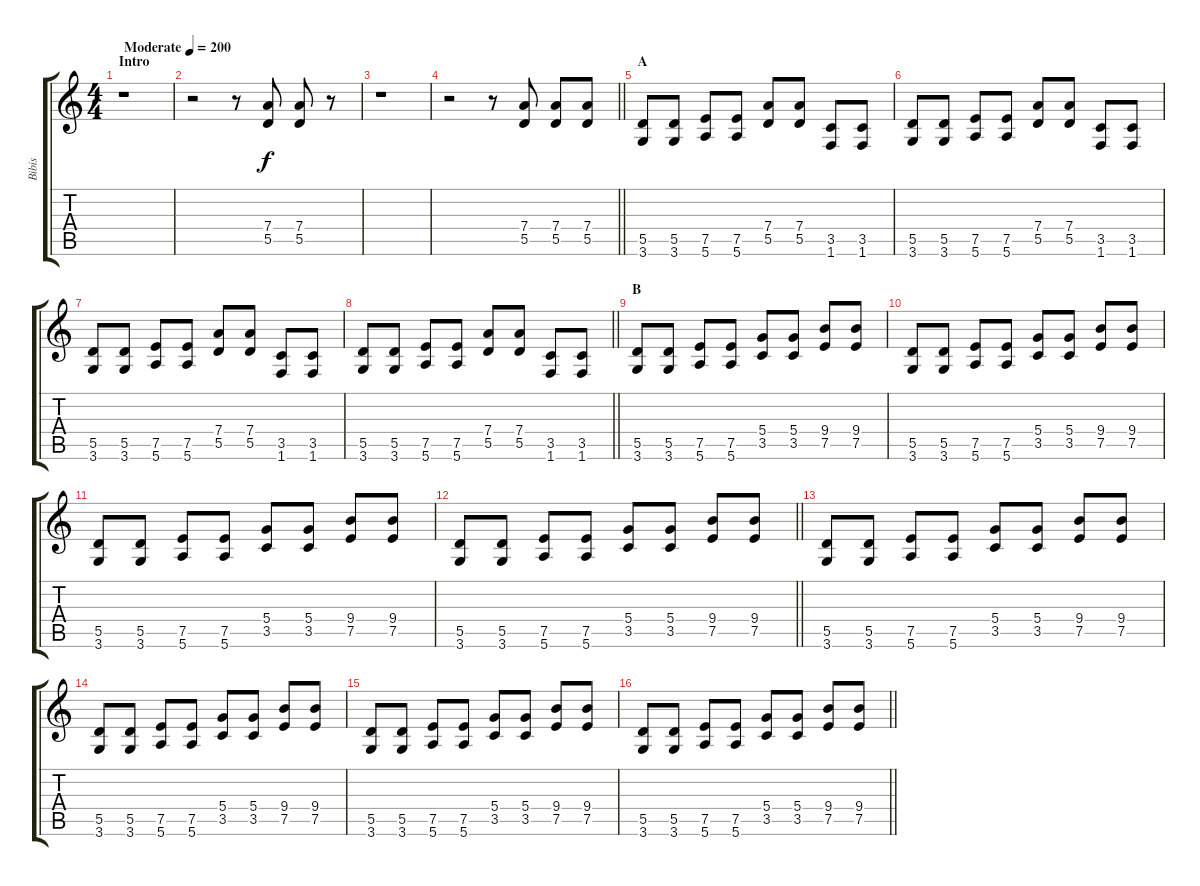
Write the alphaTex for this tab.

\track ("Bibis" "Bibis") {instrument overdrivenguitar}
\staff {score tabs}
\tuning (E4 B3 G3 D3 A2 E2) {hide}
\ts (4 4)
\section ("" "Intro")
\tempo (200 "Moderate")
\clef g2
\ks c
r.1{dy f instrument overdrivenguitar} |
r.2 r.8 (7.4 5.5).8 (7.4 5.5).8 r.8 |
r.1 |
\barLineRight lightlight
r.2 r.8 (7.4 5.5).8 (7.4 5.5).8 (7.4 5.5).8 |
\section ("" "A")
(5.5 3.6).8 (5.5 3.6).8 (7.5 5.6).8 (7.5 5.6).8 (7.4 5.5).8 (7.4 5.5).8 (3.5 1.6).8 (3.5 1.6).8 |
(5.5 3.6).8 (5.5 3.6).8 (7.5 5.6).8 (7.5 5.6).8 (7.4 5.5).8 (7.4 5.5).8 (3.5 1.6).8 (3.5 1.6).8 |
(5.5 3.6).8 (5.5 3.6).8 (7.5 5.6).8 (7.5 5.6).8 (7.4 5.5).8 (7.4 5.5).8 (3.5 1.6).8 (3.5 1.6).8 |
\barLineRight lightlight
(5.5 3.6).8 (5.5 3.6).8 (7.5 5.6).8 (7.5 5.6).8 (7.4 5.5).8 (7.4 5.5).8 (3.5 1.6).8 (3.5 1.6).8 |
\section ("" "B")
(5.5 3.6).8 (5.5 3.6).8 (7.5 5.6).8 (7.5 5.6).8 (5.4 3.5).8 (5.4 3.5).8 (9.4 7.5).8 (9.4 7.5).8 |
(5.5 3.6).8 (5.5 3.6).8 (7.5 5.6).8 (7.5 5.6).8 (5.4 3.5).8 (5.4 3.5).8 (9.4 7.5).8 (9.4 7.5).8 |
(5.5 3.6).8 (5.5 3.6).8 (7.5 5.6).8 (7.5 5.6).8 (5.4 3.5).8 (5.4 3.5).8 (9.4 7.5).8 (9.4 7.5).8 |
\barLineRight lightlight
(5.5 3.6).8 (5.5 3.6).8 (7.5 5.6).8 (7.5 5.6).8 (5.4 3.5).8 (5.4 3.5).8 (9.4 7.5).8 (9.4 7.5).8 |
(5.5 3.6).8 (5.5 3.6).8 (7.5 5.6).8 (7.5 5.6).8 (5.4 3.5).8 (5.4 3.5).8 (9.4 7.5).8 (9.4 7.5).8 |
(5.5 3.6).8 (5.5 3.6).8 (7.5 5.6).8 (7.5 5.6).8 (5.4 3.5).8 (5.4 3.5).8 (9.4 7.5).8 (9.4 7.5).8 |
(5.5 3.6).8 (5.5 3.6).8 (7.5 5.6).8 (7.5 5.6).8 (5.4 3.5).8 (5.4 3.5).8 (9.4 7.5).8 (9.4 7.5).8 |
\barLineRight lightlight
(5.5 3.6).8 (5.5 3.6).8 (7.5 5.6).8 (7.5 5.6).8 (5.4 3.5).8 (5.4 3.5).8 (9.4 7.5).8 (9.4 7.5).8
